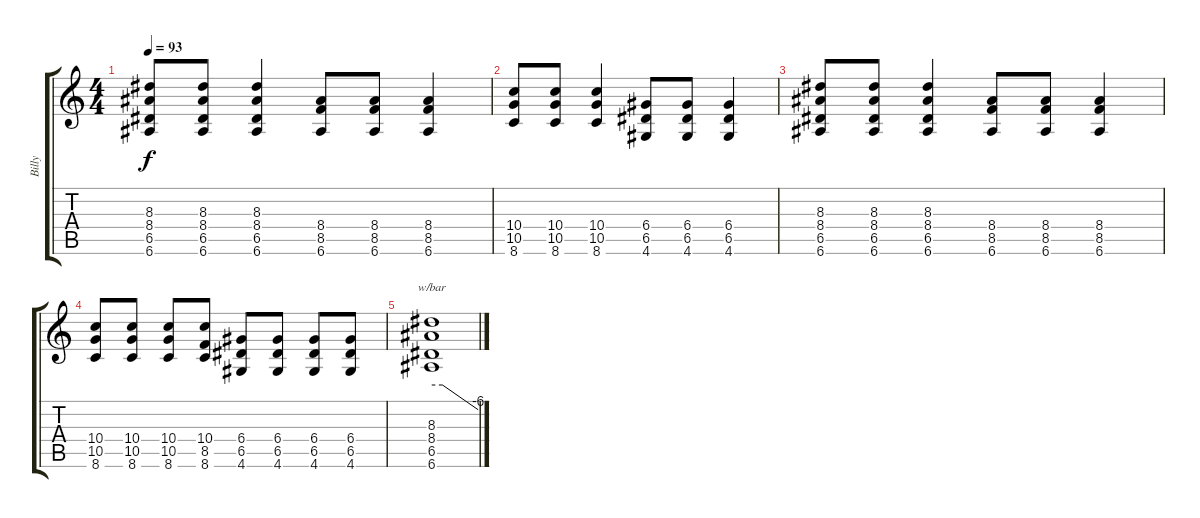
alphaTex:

\track ("Billy" "Billy") {instrument electricguitarjazz}
\staff {score tabs}
\tuning (E4 B3 G3 D3 A2 E2) {hide}
\ts (4 4)
\tempo 93
\clef g2
\ks c
(8.3 8.4 6.5 6.6).8{dy f} (8.3 8.4 6.5 6.6).8 (8.3 8.4 6.5 6.6).4 (8.4 8.5 6.6).8 (8.4 8.5 6.6).8 (8.4 8.5 6.6).4 |
(10.4 10.5 8.6).8 (10.4 10.5 8.6).8 (10.4 10.5 8.6).4 (6.4 6.5 4.6).8 (6.4 6.5 4.6).8 (6.4 6.5 4.6).4 |
(8.3 8.4 6.5 6.6).8 (8.3 8.4 6.5 6.6).8 (8.3 8.4 6.5 6.6).4 (8.4 8.5 6.6).8 (8.4 8.5 6.6).8 (8.4 8.5 6.6).4 |
(10.4 10.5 8.6).8 (10.4 10.5 8.6).8 (10.4 10.5 8.6).8 (10.4 8.5 8.6).8 (6.4 6.5 4.6).8 (6.4 6.5 4.6).8 (6.4 6.5 4.6).8 (6.4 6.5 4.6).8 |
(8.3 8.4 6.5 6.6).1{tbe (custom default 0 0 14 0 60 -24)}
